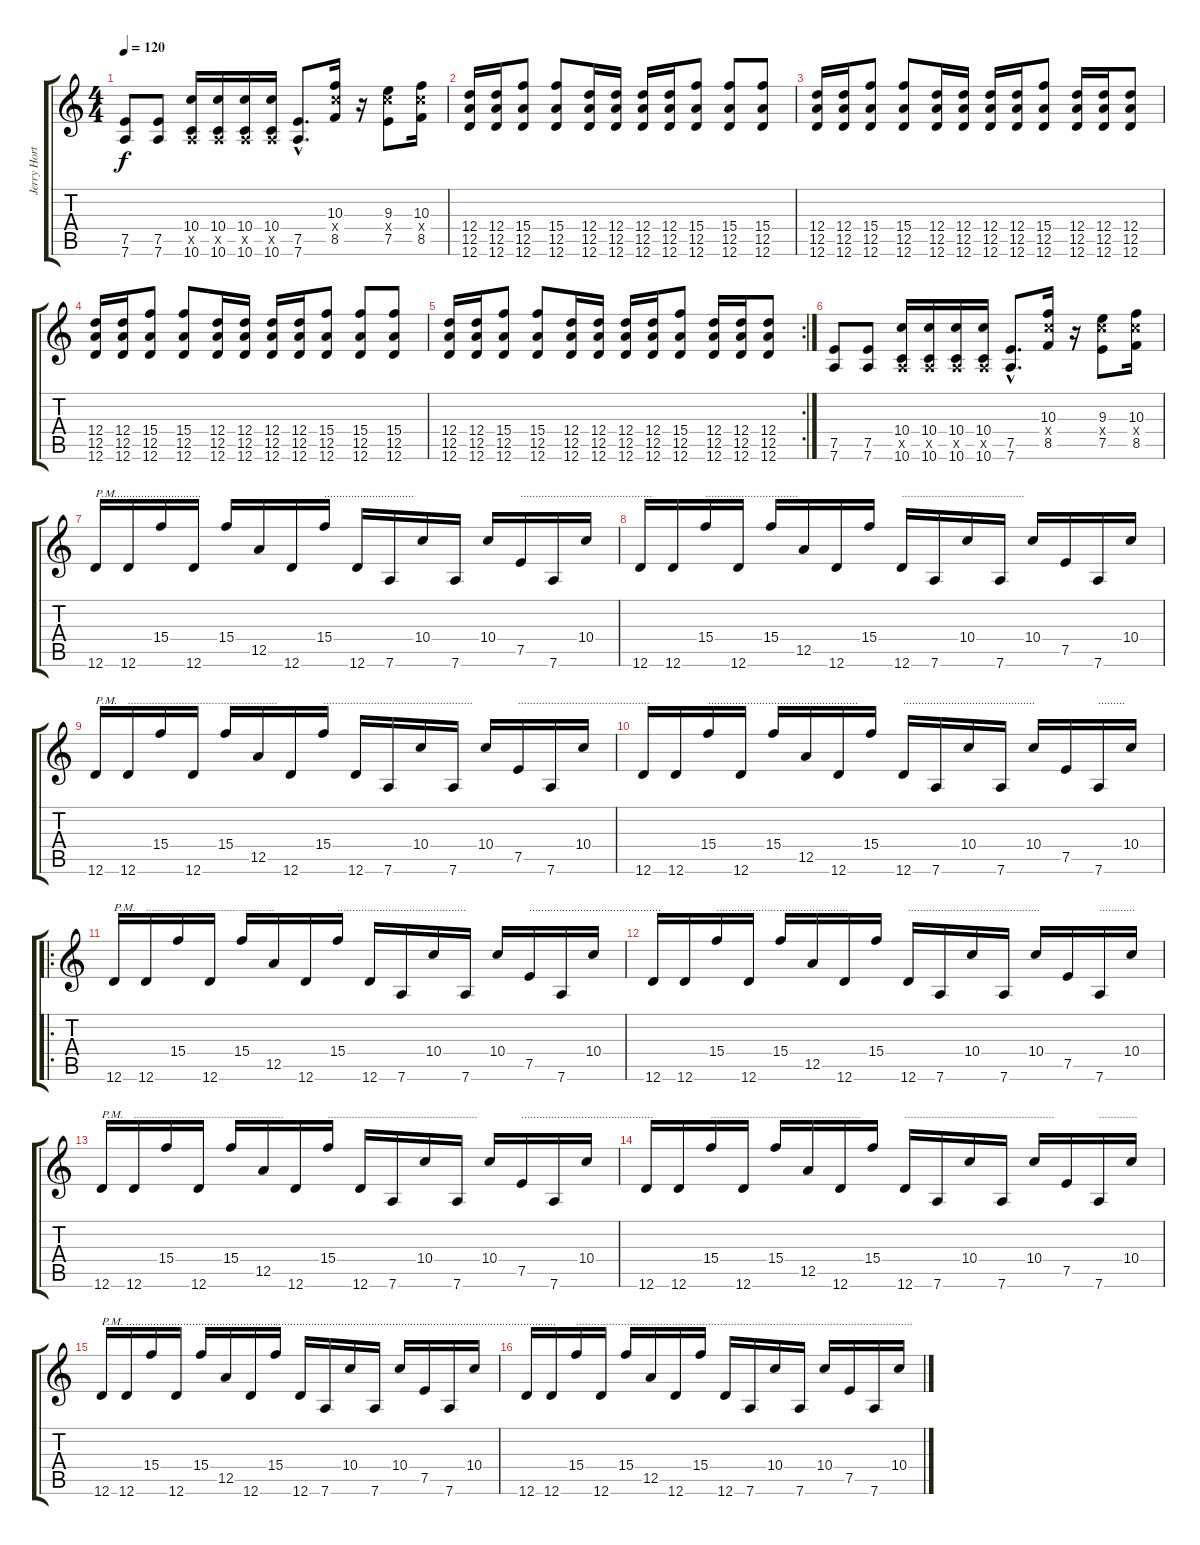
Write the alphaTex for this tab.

\track ("Jerry Horton" "Jerry Hort") {instrument distortionguitar}
\staff {score tabs}
\tuning (E4 B3 G3 D3 A2 D2) {hide}
\ts (4 4)
\tempo 120
\clef g2
\ks c
(7.5 7.6).8{dy f} (7.5 7.6).8 (10.4 0.5{x} 10.6).16 (10.4 0.5{x} 10.6).16 (10.4 0.5{x} 10.6).16 (10.4 0.5{x} 10.6).16 (7.5{hac} 7.6{hac}).8{d} (10.3 10.4{x} 8.5).16 r.16 (9.3 10.4{x} 7.5).8 (10.3 10.4{x} 8.5).16 |
(12.4 12.5 12.6).16 (12.4 12.5 12.6).16 (15.4 12.5 12.6).8 (15.4 12.5 12.6).8 (12.4 12.5 12.6).16 (12.4 12.5 12.6).16 (12.4 12.5 12.6).16 (12.4 12.5 12.6).16 (15.4 12.5 12.6).8 (15.4 12.5 12.6).8 (15.4 12.5 12.6).8 |
(12.4 12.5 12.6).16 (12.4 12.5 12.6).16 (15.4 12.5 12.6).8 (15.4 12.5 12.6).8 (12.4 12.5 12.6).16 (12.4 12.5 12.6).16 (12.4 12.5 12.6).16 (12.4 12.5 12.6).16 (15.4 12.5 12.6).8 (12.4 12.5 12.6).16 (12.4 12.5 12.6).16 (12.4 12.5 12.6).8 |
(12.4 12.5 12.6).16 (12.4 12.5 12.6).16 (15.4 12.5 12.6).8 (15.4 12.5 12.6).8 (12.4 12.5 12.6).16 (12.4 12.5 12.6).16 (12.4 12.5 12.6).16 (12.4 12.5 12.6).16 (15.4 12.5 12.6).8 (15.4 12.5 12.6).8 (15.4 12.5 12.6).8 |
\rc 2
(12.4 12.5 12.6).16 (12.4 12.5 12.6).16 (15.4 12.5 12.6).8 (15.4 12.5 12.6).8 (12.4 12.5 12.6).16 (12.4 12.5 12.6).16 (12.4 12.5 12.6).16 (12.4 12.5 12.6).16 (15.4 12.5 12.6).8 (12.4 12.5 12.6).16 (12.4 12.5 12.6).16 (12.4 12.5 12.6).8 |
(7.5 7.6).8 (7.5 7.6).8 (10.4 0.5{x} 10.6).16 (10.4 0.5{x} 10.6).16 (10.4 0.5{x} 10.6).16 (10.4 0.5{x} 10.6).16 (7.5{hac} 7.6{hac}).8{d} (10.3 10.4{x} 8.5).16 r.16 (9.3 10.4{x} 7.5).8 (10.3 10.4{x} 8.5).16 |
12.6.16{txt "P.M............................."} 12.6.16 15.4.16 12.6.16 15.4.16 12.5.16 12.6.16 15.4.16{txt ".............................."} 12.6.16 7.6.16 10.4.16 7.6.16 10.4.16 7.5.16{txt "............................................"} 7.6.16 10.4.16 |
12.6.16 12.6.16 15.4.16{txt "..............................."} 12.6.16 15.4.16 12.5.16 12.6.16 15.4.16 12.6.16{txt "........................................."} 7.6.16 10.4.16 7.6.16 10.4.16 7.5.16 7.6.16 10.4.16 |
12.6.16{txt "P.M."} 12.6.16{txt ".................................................."} 15.4.16 12.6.16 15.4.16 12.5.16 12.6.16 15.4.16{txt ".................................................."} 12.6.16 7.6.16 10.4.16 7.6.16 10.4.16 7.5.16{txt "............................................"} 7.6.16 10.4.16 |
12.6.16 12.6.16 15.4.16{txt ".................................................."} 12.6.16 15.4.16 12.5.16 12.6.16 15.4.16 12.6.16{txt "............................................"} 7.6.16 10.4.16 7.6.16 10.4.16 7.5.16 7.6.16{txt "........."} 10.4.16 |
\ro
12.6.16{txt "P.M."} 12.6.16{txt "..........................................."} 15.4.16 12.6.16 15.4.16 12.5.16 12.6.16 15.4.16{txt "..........................................."} 12.6.16 7.6.16 10.4.16 7.6.16 10.4.16 7.5.16{txt "............................................"} 7.6.16 10.4.16 |
12.6.16 12.6.16 15.4.16{txt "............................................"} 12.6.16 15.4.16 12.5.16 12.6.16 15.4.16 12.6.16{txt "............................................"} 7.6.16 10.4.16 7.6.16 10.4.16 7.5.16 7.6.16{txt "............"} 10.4.16 |
12.6.16{txt "P.M."} 12.6.16{txt ".................................................."} 15.4.16 12.6.16 15.4.16 12.5.16 12.6.16 15.4.16{txt ".................................................."} 12.6.16 7.6.16 10.4.16 7.6.16 10.4.16 7.5.16{txt "............................................"} 7.6.16 10.4.16 |
12.6.16 12.6.16 15.4.16{txt ".................................................."} 12.6.16 15.4.16 12.5.16 12.6.16 15.4.16 12.6.16{txt ".................................................."} 7.6.16 10.4.16 7.6.16 10.4.16 7.5.16 7.6.16{txt "............."} 10.4.16 |
12.6.16{txt "P.M."} 12.6.16{txt ".................................................."} 15.4.16 12.6.16 15.4.16 12.5.16 12.6.16 15.4.16{txt ".................................................."} 12.6.16 7.6.16 10.4.16 7.6.16 10.4.16 7.5.16{txt "............................................"} 7.6.16 10.4.16 |
12.6.16 12.6.16 15.4.16{txt ".................................................."} 12.6.16 15.4.16 12.5.16 12.6.16 15.4.16 12.6.16{txt ".................................................."} 7.6.16 10.4.16 7.6.16 10.4.16 7.5.16 7.6.16{txt "............."} 10.4.16
